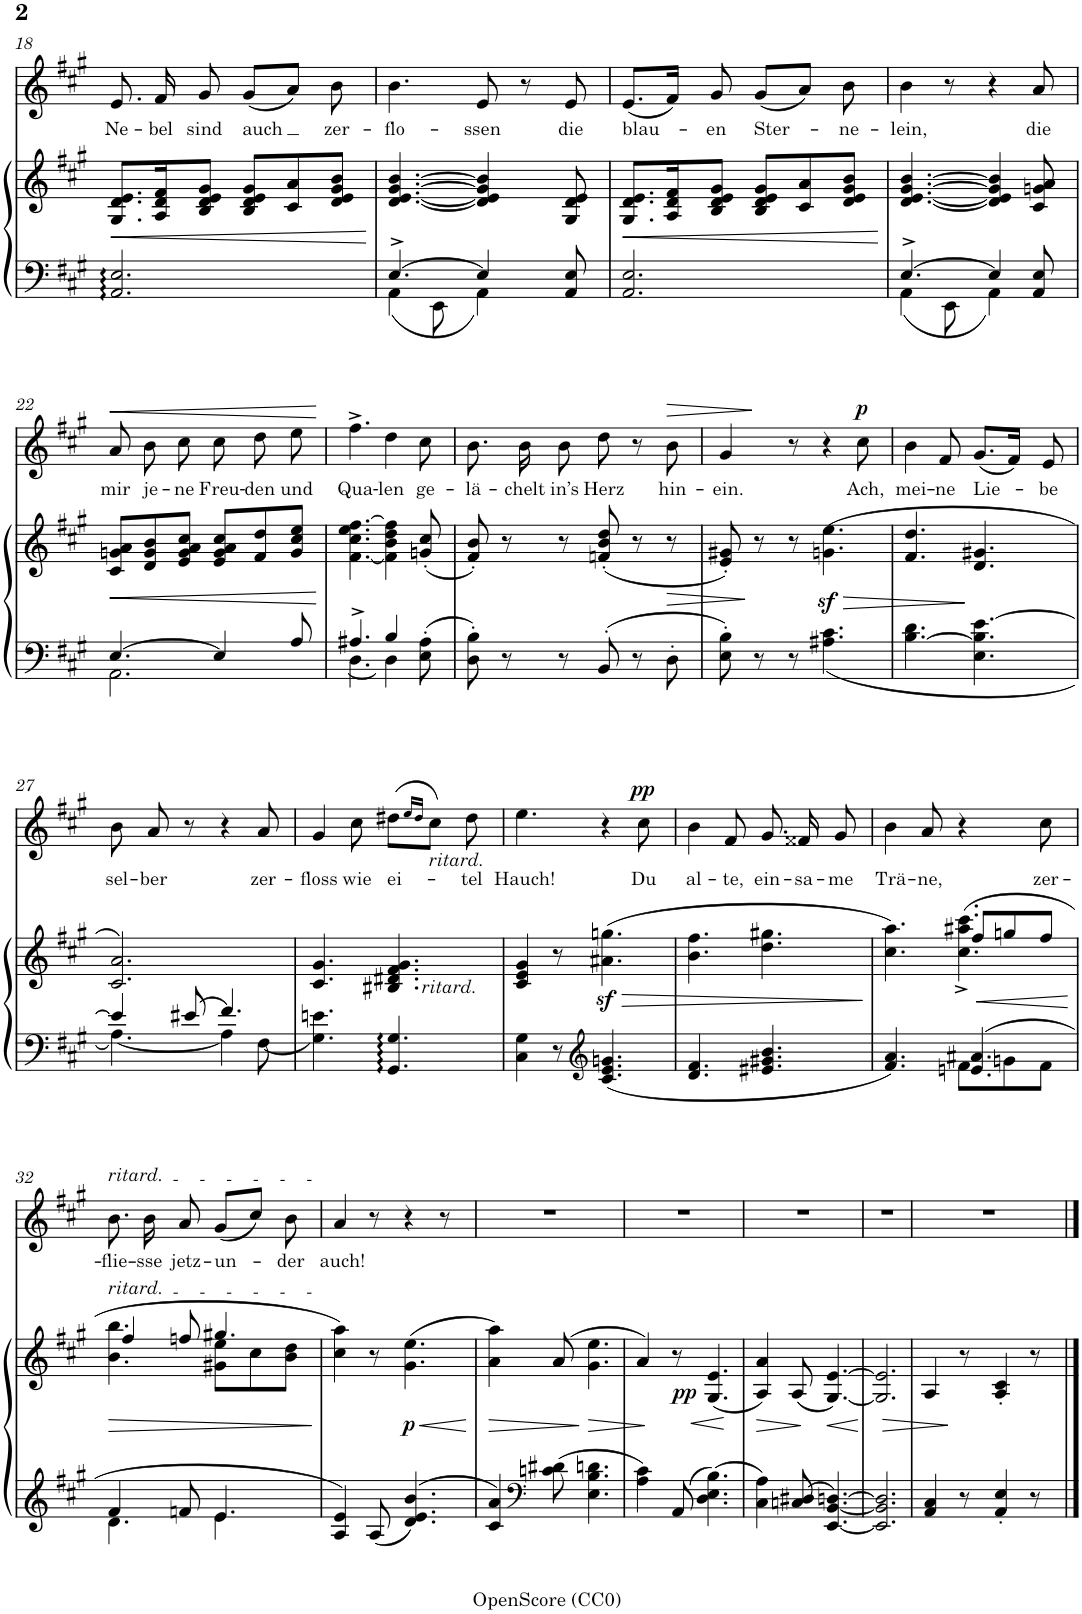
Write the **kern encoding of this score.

**kern	**kern	**dynam	**kern	**text	**dynam
*part2	*part2	*part2	*part1	*part1	*part1
*staff3	*staff2	*staff2/3	*staff1	*staff1	*staff1
*I"Piano	*	*	*I"Voice	*	*
*I'Pno	*	*	*	*	*
!!LO:PB:g=z
*clefF4	*clefG2	*	*clefG2	*	*
*k[f#c#g#]	*k[f#c#g#]	*	*k[f#c#g#]	*	*
*M6/8	*M6/8	*	*M6/8	*	*
=18	=18	=18	=18	=18	=18
!	!	!LO:HP:b	!	!LO:LY:b	!
2.AA/ 2.E/	8.G#/ 8.d/ 8.e/L	<	8.e/	Ne-	.
!	!	!	!	!LO:LY:b	!
.	16A/ 16d/ 16f#/K	.	16f#/	-bel	.
!	!	!	!	!LO:LY:b	!
.	8B/ 8d/ 8e/ 8g#/J	.	8g#/	sind	.
!	!	!	!	!LO:LY:b	!
.	8B/ 8d/ 8e/ 8g#/L	.	(8g#/L	auch	.
.	8c#/ 8a/	.	8a/J)	.	.
!	!	!	!	!LO:LY:b	!
.	8d/ 8e/ 8g#/ 8b/J	.	8b\	zer-	.
.	.	[	.	.	.
=19	=19	=19	=19	=19	=19
*^	*	*	*	*	*
!	!	!	!	!	!LO:LY:b	!
[4.E^/	4AA\	[4.d/^> [<4.e/^> [>4.g#/^> [4.b/^>	.	4.b\	-flo-	.
.	8EE\	.	.	.	.	.
!	!	!	!	!	!LO:LY:b	!
4E/]	4AA\	4d/] 4e/] 4g#/] 4b/]	.	8e/	-ssen	.
.	.	.	.	8r	.	.
!	!	!	!	!	!LO:LY:b	!
8AA/ 8E/	8ryy	8G#/ 8d/ 8e/	.	8e/	die	.
=20	=20	=20	=20	=20	=20	=20
!	!	!	!LO:HP:b	!	!LO:LY:b	!
*v	*v	*	*	*	*	*
2.AA/ 2.E/	8.G#/ 8.d/ 8.e/L	<	(8.e/L	blau-	.
.	16A/ 16d/ 16f#/K	.	16f#/Jk)	.	.
!	!	!	!	!LO:LY:b	!
.	8B/ 8d/ 8e/ 8g#/J	.	8g#/	-en	.
!	!	!	!	!LO:LY:b	!
.	8B/ 8d/ 8e/ 8g#/L	.	(8g#/L	Ster-	.
.	8c#/ 8a/	.	8a/J)	.	.
!	!	!	!	!LO:LY:b	!
.	8d/ 8e/ 8g#/ 8b/J	.	8b\	-ne-	.
.	.	[	.	.	.
=21	=21	=21	=21	=21	=21
*^	*	*	*	*	*
!	!	!	!	!	!LO:LY:b	!
[4.E^/	4AA\	[4.d/^> [<4.e/^> [>4.g#/^> [4.b/^>	.	4b\	-lein,	.
.	8EE\	.	.	8r	.	.
4E/]	4AA\	4d/] 4e/] 4g#/] 4b/]	.	4r	.	.
!	!	!	!	!	!LO:LY:b	!
8AA/ 8E/	8ryy	8c#/ 8gn/ 8a/	.	8a/	die	.
!!LO:LB:g=z
=22	=22	=22	=22	=22	=22	=22
!	!	!	!LO:HP:b	!	!LO:LY:b	!LO:HP:b
[4.E/	2.AA\	8c#/ 8gn/ 8a/L	<	8a/	mir	<
!	!	!	!	!	!LO:LY:b	!
.	.	8d/ 8g/ 8b/	.	8b\	je-	.
!	!	!	!	!	!LO:LY:b	!
.	.	8e/ 8g/ 8a/ 8cc#/J	.	8cc#\	-ne	.
!	!	!	!	!	!LO:LY:b	!
4E/]	.	8e/ 8g/ 8a/ 8cc#/L	.	8cc#\	Freu-	.
!	!	!	!	!	!LO:LY:b	!
.	.	8f#/ 8dd/	.	8dd\	-den	.
!	!	!	!	!	!LO:LY:b	!
8A/	.	8g/ 8cc#/ 8ee/J	.	8ee\	und	.
*v	*v	*	*	*	*	*
.	.	[	.	.	[
=23	=23	=23	=23	=23	=23
*^	*	*	*	*	*
!	!	!	!	!	!LO:LY:b	!
4.A#X^/	[4.D\	[4.f#\^ 4.cc#\^ 4.ee\^ [4.ff#\^	.	4.ff#^\	Qua-	.
!	!	!	!	!	!LO:LY:b	!
4B/	4D\]	4f#\] 4b\ 4dd\ 4ff#\]	.	4dd\	-len	.
!	!	!	!	!	!LO:LY:b	!
8E\' 8A#\'	8ryy	(8gn/' 8cc#/'	.	8cc#\	ge-	.
=24	=24	=24	=24	=24	=24	=24
!	!	!	!	!	!LO:LY:b	!
*v	*v	*	*	*	*	*
8D\' 8B\'	8f#/' 8b/')	.	8.b\	-lä-	.
8r	8r	.	.	.	.
!	!	!	!	!LO:LY:b	!
.	.	.	16b\	-chelt	.
!	!	!	!	!LO:LY:b	!
8r	8r	.	8b\	in’s	.
!	!	!	!	!LO:LY:b	!
8BB'>/	(8fn/' 8b/' 8dd/'	.	8dd\	Herz	.
8r	8r	.	8r	.	.
!	!	!LO:HP:b	!	!LO:LY:b	!LO:HP:b
8D'\	8r	>	8b\	hin-	>
=25	=25	=25	=25	=25	=25
!	!	!	!	!LO:LY:b	!
8E\' 8B\'	8e/' 8g#X/')	.	4g#/	-ein.	.
8r	8r	]	.	.	.
8r	8r	.	8r	.	]
!	!	!LO:HP:b	!	!	!
4.A#X\ 4.c#\	(4.gn\z< 4.ee\z<	>	4r	.	.
!	!	!	!	!LO:LY:b	!LO:DY:a
.	.	.	8cc#\	Ach,	p
=26	=26	=26	=26	=26	=26
!	!	!	!	!LO:LY:b	!
[>4.B\ 4.d\	4.f#/ 4.dd/	.	4b\	mei-	.
!	!	!	!	!LO:LY:b	!
.	.	.	8f#/	-ne	.
!	!	!	!	!LO:LY:b	!
4.E\ 4.B\] [>4.e\	4.d/ 4.g#X/	]	(8.g#/L	Lie-	.
.	.	.	16f#/Jk)	.	.
!	!	!	!	!LO:LY:b	!
.	.	.	8e/	-be	.
!!LO:LB:g=z
=27	=27	=27	=27	=27	=27
*^	*	*	*	*	*
!	!	!	!	!	!LO:LY:b	!
4e/]	[4.A\	2.c#/ 2.a/)	.	8b\	sel-	.
!	!	!	!	!	!LO:LY:b	!
.	.	.	.	8a/	-ber	.
8e#X/	.	.	.	8r	.	.
4.f#/	4A\]	.	.	4r	.	.
!	!	!	!	!	!LO:LY:b	!
.	8F#\	.	.	8a/	zer-	.
=28	=28	=28	=28	=28	=28	=28
!	!	!	!	!	!LO:LY:b	!
*v	*v	*	*	*	*	*
4.G#\ 4.en\	4.c#/ 4.g#/	.	4g#/	-floss	.
!	!	!	!	!LO:LY:b	!
.	.	.	8cc#\	wie	.
!	!LO:TX:b:i:t=ritard.	!	!	!	!
!	!	!	!	!LO:LY:b	!
4.GG#/ 4.G#/	4.B#X/ 4.d#X/ 4.f#/ 4.g#/	.	(8dd#X\L	ei-	.
.	.	.	16qee/LL	.	.
.	.	.	16qdd#/JJ	.	.
!	!	!	!LO:TX:b:i:t=ritard.	!	!
.	.	.	8cc#\J)	.	.
!	!	!	!	!LO:LY:b	!
.	.	.	8dd#\	-tel	.
=29	=29	=29	=29	=29	=29
!	!	!	!	!LO:LY:b	!
4C#\ 4G#\	4c#/ 4e/ 4g#/	.	4.ee\	Hauch!	.
8r	8r	.	.	.	.
*clefG2	*	*	*	*	*
!	!	!LO:HP:b	!	!	!
4.c#/ 4.e/ 4.gn/	(4.a#X\z< 4.ggn\z<	>	4r	.	.
!	!	!	!	!LO:LY:b	!LO:DY:a
.	.	.	8cc#\	Du	pp
=30	=30	=30	=30	=30	=30
!	!	!	!	!LO:LY:b	!
4.d/ 4.f#/	4.b\ 4.ff#\	.	4b\	al-	.
!	!	!	!	!LO:LY:b	!
.	.	.	8f#/	-te,	.
!	!	!	!	!LO:LY:b	!
4.e#X/ 4.g#X/ 4.b/	4.dd\ 4.gg#X\	.	8.g#/	ein-	.
!	!	!	!	!LO:LY:b	!
.	.	.	16f##X/	-sa-	.
!	!	!	!	!LO:LY:b	!
.	.	.	8g#/	-me	.
.	.	]	.	.	.
=31	=31	=31	=31	=31	=31
*^	*^	*	*	*	*
!	!	!	!	!	!	!LO:LY:b	!
4.f#/ 4.a/	4ryy	4.cc#\ 4.aa\)	4ryy	.	4b\	Trä-	.
!	!	!	!	!	!	!LO:LY:b	!
.	8ryy	.	8ryy	.	8a/	-ne,	.
!	!	!	!	!LO:HP:b	!	!	!
4.en/^ 4.a#X/^	8f#\L	8ff#/L	(>4.cc#\^ 4.aa#X\^ 4.ccc#\^	<	4r	.	.
.	8gn\	8ggn/	.	.	.	.	.
!	!	!	!	!	!	!LO:LY:b	!
.	8f#\J	8ff#/J	.	.	8cc#\	zer-	.
*v	*v	*	*	*	*	*	*
*	*v	*v	*	*	*	*
.	.	[	.	.	.
!!LO:LB:g=z
=32	=32	=32	=32	=32	=32
*^	*	*	*	*	*
!	!	!	!	!LO:TX:a:t=ritard.	!	!
!	!	!LO:TX:a:t=ritard.	!	!	!	!
!	!	!	!LO:HP:b	!	!LO:LY:b	!
*	*	*^	*	*	*	*
4f#/	4.d\	4ff#/	4.b\ 4.bb\	>	8.b\	-flie-	.
!	!	!	!	!	!	!LO:LY:b	!
.	.	.	.	.	16b\	-sse	.
!	!	!	!	!	!	!LO:LY:b	!
8fn/	.	8ffn/	.	.	8a/	jetz-	.
!	!	!	!	!	!	!LO:LY:b	!
4.e/	4.e\	4.gg#X/	8g#X\ 8ee\L	.	(8g#/L	-un-	.
.	.	.	8cc#\	.	8cc#/J)	.	.
!	!	!	!	!	!	!LO:LY:b	!
.	.	.	8b\ 8dd\J	.	8b\	-der	.
*v	*v	*	*	*	*	*	*
*	*v	*v	*	*	*	*
.	.	]	.	.	.
=33	=33	=33	=33	=33	=33
!	!	!	!	!LO:LY:b	!
4A/ 4e/	4cc#\ 4aa\)	.	4a/	auch!	.
8A/	8r	.	8r	.	.
!	!	!LO:HP:b	!	!	!
!	!	!LO:DY:n=1:b	!	!	!
4.d/ 4.e/ 4.b/	(4.g#\ 4.ee\	< p	4r	.	.
.	.	.	8r	.	.
.	.	[	.	.	.
=34	=34	=34	=34	=34	=34
!	!	!LO:HP:b	!	!	!
4c#/ 4a/	4a\ 4aa\)	>	2.r	.	.
*clefF4	*	*	*	*	*
8cn\ 8d#X\	(8a/	.	.	.	.
!	!	!LO:HP:n=1:b	!	!	!
4.E\ 4.B\ 4.dn\	4.g#\ 4.ee\	] >	.	.	.
=35	=35	=35	=35	=35	=35
4A\ 4c#\	4a/)	.	2.r	.	.
8AA/	8r	]	.	.	.
!	!	!LO:DY:b	!	!	!
4.D\ 4.E\ 4.B\	(4.G#/ 4.e/	pp	.	.	.
=36	=36	=36	=36	=36	=36
!	!	!LO:HP:b	!	!	!
4C#\ 4A\	4A/ 4a/)	>	2.r	.	.
8Cn/ 8D#X/	(8A/	.	.	.	.
!	!	!LO:HP:n=1:b	!	!	!
[4.EE/ [4.BB/ [4.Dn/	[4.G#/ [4.e/)	] <	.	.	.
=37	=37	=37	=37	=37	=37
!	!	!LO:HP:b	!	!	!
2.EE/] 2.BB/] 2.D/]	2.G#/] 2.e/]	>	2.r	.	.
.	.	[	.	.	.
=38	=38	=38	=38	=38	=38
4AA/ 4C#/	4A/	.	2.r	.	.
8r	8r	]	.	.	.
4AA/' 4E/'	4A/' 4c#/'	.	.	.	.
8r	8r	.	.	.	.
==	==	==	==	==	==
*-	*-	*-	*-	*-	*-
